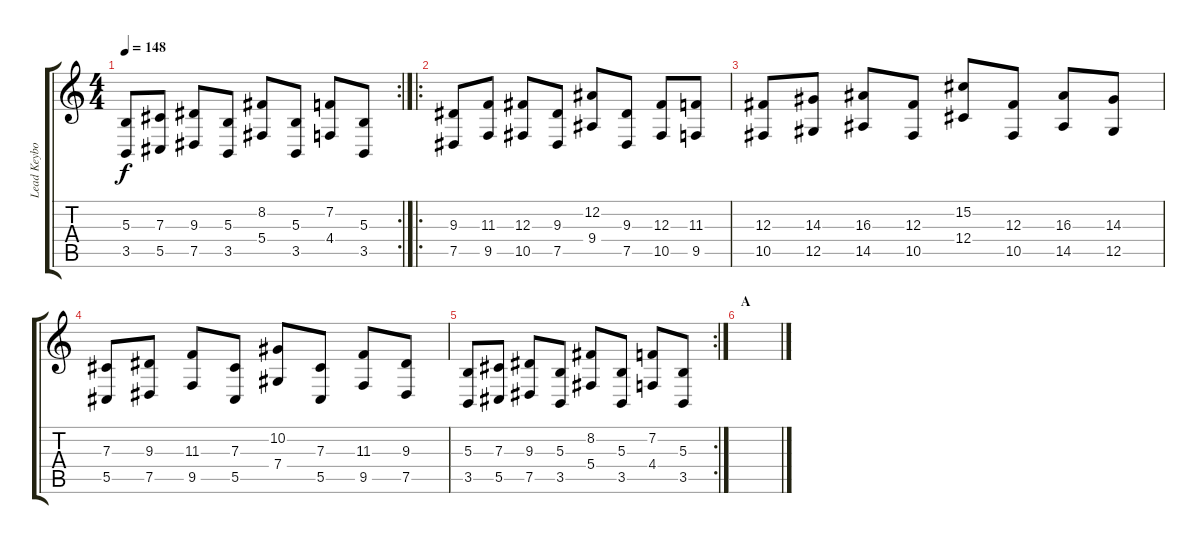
\track ("Lead Keyboard" "Lead Keybo") {instrument stringensemble1}
\staff {score tabs}
\tuning (Eb4 Bb3 Gb3 Db3 Ab2 Eb2) {hide}
\rc 2
\ts (4 4)
\tempo 148
\clef g2
\ks c
(5.3 3.5).8{dy f} (7.3 5.5).8 (9.3 7.5).8 (5.3 3.5).8 (8.2 5.4).8 (5.3 3.5).8 (7.2 4.4).8 (5.3 3.5).8 |
\ro
(9.3 7.5).8 (11.3 9.5).8 (12.3 10.5).8 (9.3 7.5).8 (12.2 9.4).8 (9.3 7.5).8 (12.3 10.5).8 (11.3 9.5).8 |
(12.3 10.5).8 (14.3 12.5).8 (16.3 14.5).8 (12.3 10.5).8 (15.2 12.4).8 (12.3 10.5).8 (16.3 14.5).8 (14.3 12.5).8 |
(7.3 5.5).8 (9.3 7.5).8 (11.3 9.5).8 (7.3 5.5).8 (10.2 7.4).8 (7.3 5.5).8 (11.3 9.5).8 (9.3 7.5).8 |
\rc 2
(5.3 3.5).8 (7.3 5.5).8 (9.3 7.5).8 (5.3 3.5).8 (8.2 5.4).8 (5.3 3.5).8 (7.2 4.4).8 (5.3 3.5).8 |
\section ("" "A")
